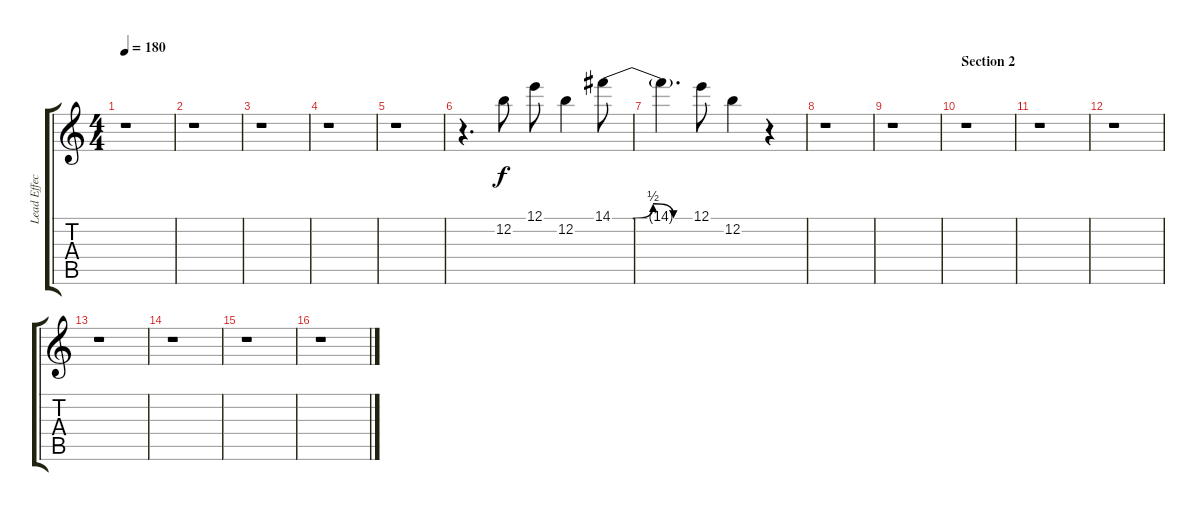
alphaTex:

\track ("Lead Effect" "Lead Effec") {instrument distortionguitar}
\staff {score tabs}
\tuning (E4 B3 G3 D3 A2 E2) {hide}
\ts (4 4)
\tempo 180
\clef g2
\ks c
r.1{dy f} |
r.1 |
r.1 |
r.1 |
r.1 |
r.4{d volume 14 balance 10 instrument distortionguitar} 12.2.8 12.1.8 12.2.4 14.1{be (custom 0 0 15 0 30 2 45 0 60 0)}.8 |
14.1{t}.4{d} 12.1.8 12.2.4 r.4 |
r.1 |
r.1 |
\section ("" "Section 2")
r.1 |
r.1 |
r.1 |
r.1 |
r.1 |
r.1 |
r.1
